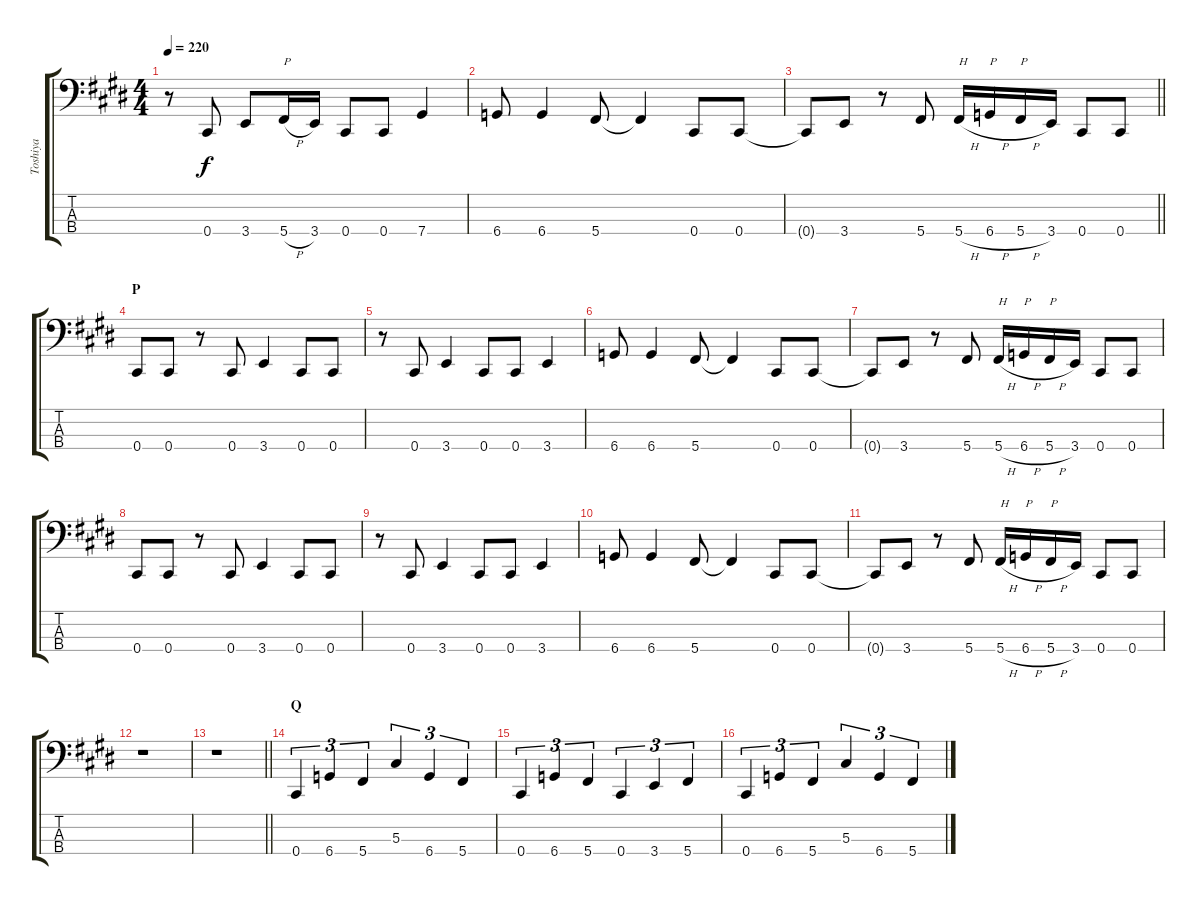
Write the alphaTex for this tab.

\track ("Toshiya" "Toshiya") {instrument electricbasspick}
\staff {score tabs}
\tuning (Gb2 Db2 Ab1 Db1) {hide}
\ts (4 4)
\tempo 220
\clef f4
\ks c#minor
r.8{dy f} 0.4.8 3.4.8 5.4{h}.16{txt "P"} 3.4.16 0.4.8 0.4.8 7.4.4 |
6.4.8 6.4.4 5.4.8 5.4{t}.4 0.4.8 0.4.8 |
\barLineRight lightlight
0.4{t}.8 3.4.8 r.8 5.4.8 5.4{h}.16{txt "H"} 6.4{h}.16{txt "P"} 5.4{h}.16{txt "P"} 3.4.16 0.4.8 0.4.8 |
\section ("" "P")
0.4.8 0.4.8 r.8 0.4.8 3.4.4 0.4.8 0.4.8 |
r.8 0.4.8 3.4.4 0.4.8 0.4.8{beam merge} 3.4.4 |
6.4.8 6.4.4 5.4.8 5.4{t}.4 0.4.8 0.4.8 |
0.4{t}.8 3.4.8 r.8 5.4.8 5.4{h}.16{txt "H"} 6.4{h}.16{txt "P"} 5.4{h}.16{txt "P"} 3.4.16 0.4.8 0.4.8 |
0.4.8 0.4.8 r.8 0.4.8 3.4.4 0.4.8 0.4.8 |
r.8 0.4.8 3.4.4 0.4.8 0.4.8{beam merge} 3.4.4 |
6.4.8 6.4.4 5.4.8 5.4{t}.4 0.4.8 0.4.8 |
0.4{t}.8 3.4.8 r.8 5.4.8 5.4{h}.16{txt "H"} 6.4{h}.16{txt "P"} 5.4{h}.16{txt "P"} 3.4.16 0.4.8 0.4.8 |
r.1 |
\barLineRight lightlight
r.1 |
\section ("" "Q")
0.4.4{tu (3 2)} 6.4.4{tu (3 2)} 5.4.4{tu (3 2)} 5.3.4{tu (3 2)} 6.4.4{tu (3 2)} 5.4.4{tu (3 2)} |
0.4.4{tu (3 2)} 6.4.4{tu (3 2)} 5.4.4{tu (3 2)} 0.4.4{tu (3 2)} 3.4.4{tu (3 2)} 5.4.4{tu (3 2)} |
0.4.4{tu (3 2)} 6.4.4{tu (3 2)} 5.4.4{tu (3 2)} 5.3.4{tu (3 2)} 6.4.4{tu (3 2)} 5.4.4{tu (3 2)}
